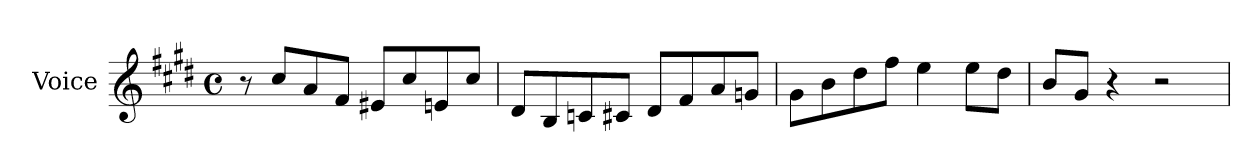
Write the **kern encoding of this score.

**kern
*part1
*staff1
*I"Voice
*I'Voice
*clefG2
*k[f#c#g#d#]
*M4/4
*met(c)
=1
8r
8cc#/L
8a/
8f#/J
8e#X/L
8cc#/
8en/
8cc#/J
=2
8d#/L
8B/
8cn/
8c#X/J
8d#/L
8f#/
8a/
8gn/J
=3
8g#\L
8b\
8dd#\
8ff#\J
4ee\
8ee\L
8dd#\J
=4
8b/L
8g#/J
4r
2rcc
=
*-
